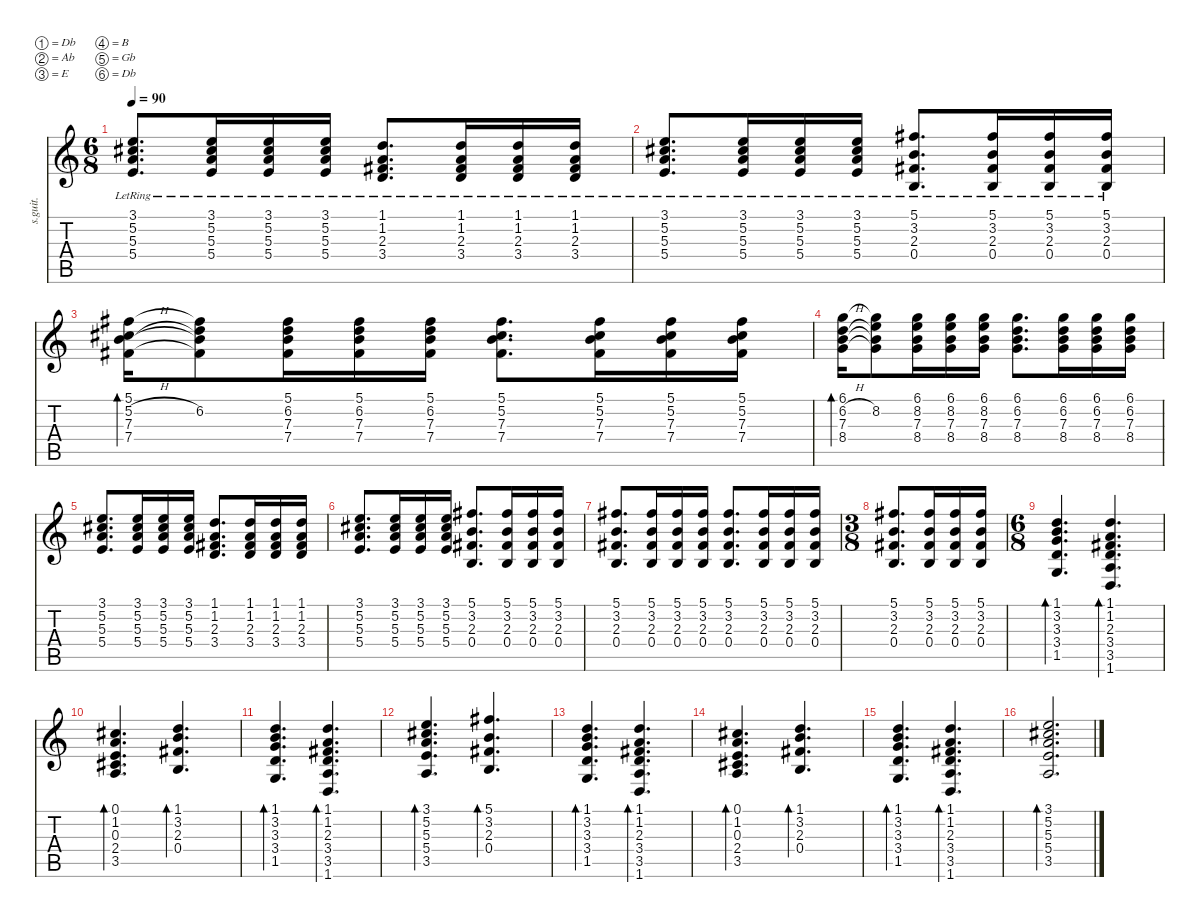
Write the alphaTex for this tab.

\defaultSystemsLayout 4
\hideDynamics
\bracketExtendMode nobrackets
\otherSystemsTrackNameOrientation horizontal
\track ("Marco Hietala" "s.guit.") {instrument acousticguitarsteel}
\staff {score tabs}
\tuning (Db4 Ab3 E3 B2 Gb2 Db2)
\ts (6 8)
\tempo 90
\clef g2
\ks c
(3.1{lr} 5.2{lr acc #} 5.3{lr} 5.4{lr}).8{d dy f beam Up} (3.1{lr} 5.2{lr acc #} 5.3{lr} 5.4{lr}).16{beam Up} (3.1{lr} 5.2{lr acc #} 5.3{lr} 5.4{lr}).16{beam Up} (3.1{lr} 5.2{lr acc #} 5.3{lr} 5.4{lr}).16{beam Up} (1.1{lr} 1.2{lr} 2.3{lr acc #} 3.4{lr}).8{d beam Up} (1.1{lr} 1.2{lr} 2.3{lr acc #} 3.4{lr}).16{beam Up} (1.1{lr} 1.2{lr} 2.3{lr acc #} 3.4{lr}).16{beam Up} (1.1{lr} 1.2{lr} 2.3{lr acc #} 3.4{lr}).16{beam Up} |
(3.1{lr} 5.2{lr acc #} 5.3{lr} 5.4{lr}).8{d beam Up} (3.1{lr} 5.2{lr acc #} 5.3{lr} 5.4{lr}).16{beam Up} (3.1{lr} 5.2{lr acc #} 5.3{lr} 5.4{lr}).16{beam Up} (3.1{lr} 5.2{lr acc #} 5.3{lr} 5.4{lr}).16{beam Up} (5.1{lr acc #} 3.2{lr} 2.3{lr acc #} 0.4{lr}).8{d beam Up} (5.1{lr acc #} 3.2{lr} 2.3{lr acc #} 0.4{lr}).16{beam Up} (5.1{lr acc #} 3.2{lr} 2.3{lr acc #} 0.4{lr}).16{beam Up} (5.1{lr acc #} 3.2{lr} 2.3{lr acc #} 0.4{lr}).16{beam Up} |
(5.1{acc #} 5.2{h acc #} 7.3 7.4{acc #}).16{bd 60 beam Down} (5.1{t acc #} 6.2 7.3{t} 7.4{t acc #}).8{beam Down} (5.1{acc #} 6.2 7.3 7.4{acc #}).16{beam Down} (5.1{acc #} 6.2 7.3 7.4{acc #}).16{beam Down} (5.1{acc #} 6.2 7.3 7.4{acc #}).16{beam Down} (5.1{acc #} 5.2{acc #} 7.3 7.4{acc #}).8{d beam Down} (5.1{acc #} 5.2{acc #} 7.3 7.4{acc #}).16{beam Down} (5.1{acc #} 5.2{acc #} 7.3 7.4{acc #}).16{beam Down} (5.1{acc #} 5.2{acc #} 7.3 7.4{acc #}).16{beam Down} |
(6.1 6.2{h} 7.3 8.4).16{bd 60 beam Down} (6.1{t} 8.2 7.3{t} 8.4{t}).8{beam Down} (6.1 8.2 7.3 8.4).16{beam Down} (6.1 8.2 7.3 8.4).16{beam Down} (6.1 8.2 7.3 8.4).16{beam Down} (6.1 6.2 7.3 8.4).8{d beam Down} (6.1 6.2 7.3 8.4).16{beam Down} (6.1 6.2 7.3 8.4).16{beam Down} (6.1 6.2 7.3 8.4).16{beam Down} |
(3.1 5.2{acc #} 5.3 5.4).8{d beam Up} (3.1 5.2{acc #} 5.3 5.4).16{beam Up} (3.1 5.2{acc #} 5.3 5.4).16{beam Up} (3.1 5.2{acc #} 5.3 5.4).16{beam Up} (1.1 1.2 2.3{acc #} 3.4).8{d beam Up} (1.1 1.2 2.3{acc #} 3.4).16{beam Up} (1.1 1.2 2.3{acc #} 3.4).16{beam Up} (1.1 1.2 2.3{acc #} 3.4).16{beam Up} |
(3.1 5.2{acc #} 5.3 5.4).8{d beam Up} (3.1 5.2{acc #} 5.3 5.4).16{beam Up} (3.1 5.2{acc #} 5.3 5.4).16{beam Up} (3.1 5.2{acc #} 5.3 5.4).16{beam Up} (5.1{acc #} 3.2 2.3{acc #} 0.4).8{d beam Up} (5.1{acc #} 3.2 2.3{acc #} 0.4).16{beam Up} (5.1{acc #} 3.2 2.3{acc #} 0.4).16{beam Up} (5.1{acc #} 3.2 2.3{acc #} 0.4).16{beam Up} |
(5.1{acc #} 3.2 2.3{acc #} 0.4).8{d beam Up} (5.1{acc #} 3.2 2.3{acc #} 0.4).16{beam Up} (5.1{acc #} 3.2 2.3{acc #} 0.4).16{beam Up} (5.1{acc #} 3.2 2.3{acc #} 0.4).16{beam Up} (5.1{acc #} 3.2 2.3{acc #} 0.4).8{d beam Up} (5.1{acc #} 3.2 2.3{acc #} 0.4).16{beam Up} (5.1{acc #} 3.2 2.3{acc #} 0.4).16{beam Up} (5.1{acc #} 3.2 2.3{acc #} 0.4).16{beam Up} |
\ts (3 8)
\beaming (8 3)
(5.1{acc #} 3.2 2.3{acc #} 0.4).8{d beam Up} (5.1{acc #} 3.2 2.3{acc #} 0.4).16{beam Up} (5.1{acc #} 3.2 2.3{acc #} 0.4).16{beam Up} (5.1{acc #} 3.2 2.3{acc #} 0.4).16{beam Up} |
\ts (6 8)
\beaming (8 3 3)
(1.1 3.2 3.3 3.4 1.5).4{d bd 120 beam Up} (1.1 1.2 2.3{acc #} 3.4 3.5 1.6).4{d bd 120 beam Up} |
(0.1{acc #} 1.2 0.3 2.4{acc #} 3.5).4{d bd 120 beam Up} (1.1 3.2 2.3{acc #} 0.4).4{d bd 120 beam Up} |
(1.1 3.2 3.3 3.4 1.5).4{d bd 120 beam Up} (1.1 1.2 2.3{acc #} 3.4 3.5 1.6).4{d bd 120 beam Up} |
(3.1 5.2{acc #} 5.3 5.4 3.5).4{d bd 120 beam Up} (5.1{acc #} 3.2 2.3{acc #} 0.4).4{d bd 120 beam Up} |
(1.1 3.2 3.3 3.4 1.5).4{d bd 120 beam Up} (1.1 1.2 2.3{acc #} 3.4 3.5 1.6).4{d bd 120 beam Up} |
(0.1{acc #} 1.2 0.3 2.4{acc #} 3.5).4{d bd 120 beam Up} (1.1 3.2 2.3{acc #} 0.4).4{d bd 120 beam Up} |
(1.1 3.2 3.3 3.4 1.5).4{d bd 120 beam Up} (1.1 1.2 2.3{acc #} 3.4 3.5 1.6).4{d bd 120 beam Up} |
(3.1 5.2{acc #} 5.3 5.4 3.5).2{d bd 120 beam Up}
